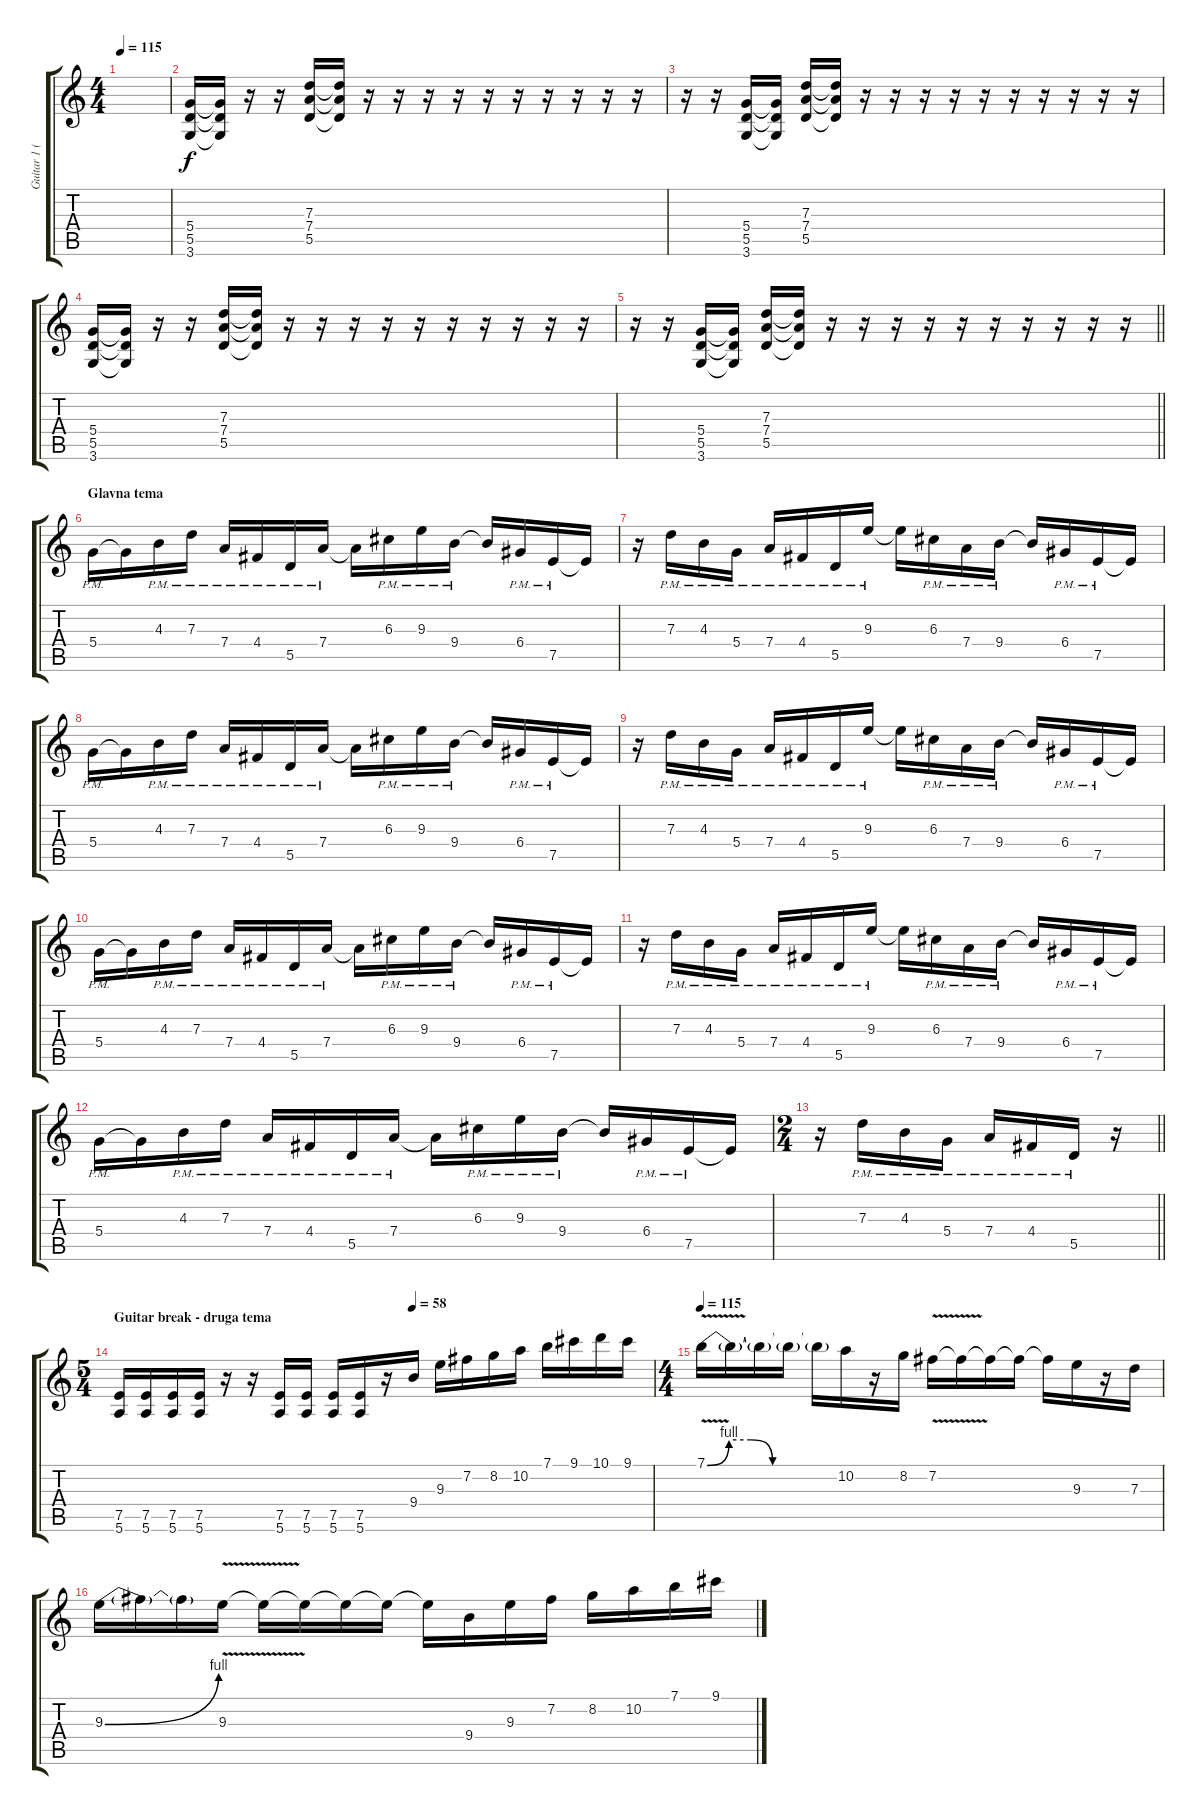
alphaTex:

\track ("Guitar 1 (Vlatko Stefanovski)" "Guitar 1 (") {instrument overdrivenguitar}
\staff {score tabs}
\tuning (E4 B3 G3 D3 A2 E2) {hide}
\ts (4 4)
\tempo 115
\clef g2
\ks c
|
(5.4 5.5 3.6).16 (5.4{t} 5.5{t} 3.6{t}).16 r.16 r.16 (7.3 7.4 5.5).16 (7.3{t} 7.4{t} 5.5{t}).16 r.16 r.16 r.16 r.16 r.16 r.16 r.16 r.16 r.16 r.16 |
r.16 r.16 (5.4 5.5 3.6).16 (5.4{t} 5.5{t} 3.6{t}).16 (7.3 7.4 5.5).16 (7.3{t} 7.4{t} 5.5{t}).16 r.16 r.16 r.16 r.16 r.16 r.16 r.16 r.16 r.16 r.16 |
(5.4 5.5 3.6).16 (5.4{t} 5.5{t} 3.6{t}).16 r.16 r.16 (7.3 7.4 5.5).16 (7.3{t} 7.4{t} 5.5{t}).16 r.16 r.16 r.16 r.16 r.16 r.16 r.16 r.16 r.16 r.16 |
\barLineRight lightlight
r.16 r.16 (5.4 5.5 3.6).16 (5.4{t} 5.5{t} 3.6{t}).16 (7.3 7.4 5.5).16 (7.3{t} 7.4{t} 5.5{t}).16 r.16 r.16 r.16 r.16 r.16 r.16 r.16 r.16 r.16 r.16 |
\section ("" "Glavna tema")
5.4{pm}.16 5.4{t}.16 4.3{pm}.16 7.3{pm}.16 7.4{pm}.16 4.4{pm}.16 5.5{pm}.16 7.4{pm}.16 7.4{t}.16 6.3{pm}.16 9.3{pm}.16 9.4{pm}.16 9.4{t}.16 6.4{pm}.16 7.5{pm}.16 7.5{t}.16 |
r.16 7.3{pm}.16 4.3{pm}.16 5.4{pm}.16 7.4{pm}.16 4.4{pm}.16 5.5{pm}.16 9.3{pm}.16 9.3{t}.16 6.3{pm}.16 7.4{pm}.16 9.4{pm}.16 9.4{t}.16 6.4{pm}.16 7.5{pm}.16 7.5{t}.16 |
5.4{pm}.16 5.4{t}.16 4.3{pm}.16 7.3{pm}.16 7.4{pm}.16 4.4{pm}.16 5.5{pm}.16 7.4{pm}.16 7.4{t}.16 6.3{pm}.16 9.3{pm}.16 9.4{pm}.16 9.4{t}.16 6.4{pm}.16 7.5{pm}.16 7.5{t}.16 |
r.16 7.3{pm}.16 4.3{pm}.16 5.4{pm}.16 7.4{pm}.16 4.4{pm}.16 5.5{pm}.16 9.3{pm}.16 9.3{t}.16 6.3{pm}.16 7.4{pm}.16 9.4{pm}.16 9.4{t}.16 6.4{pm}.16 7.5{pm}.16 7.5{t}.16 |
5.4{pm}.16 5.4{t}.16 4.3{pm}.16 7.3{pm}.16 7.4{pm}.16 4.4{pm}.16 5.5{pm}.16 7.4{pm}.16 7.4{t}.16 6.3{pm}.16 9.3{pm}.16 9.4{pm}.16 9.4{t}.16 6.4{pm}.16 7.5{pm}.16 7.5{t}.16 |
r.16 7.3{pm}.16 4.3{pm}.16 5.4{pm}.16 7.4{pm}.16 4.4{pm}.16 5.5{pm}.16 9.3{pm}.16 9.3{t}.16 6.3{pm}.16 7.4{pm}.16 9.4{pm}.16 9.4{t}.16 6.4{pm}.16 7.5{pm}.16 7.5{t}.16 |
5.4{pm}.16 5.4{t}.16 4.3{pm}.16 7.3{pm}.16 7.4{pm}.16 4.4{pm}.16 5.5{pm}.16 7.4{pm}.16 7.4{t}.16 6.3{pm}.16 9.3{pm}.16 9.4{pm}.16 9.4{t}.16 6.4{pm}.16 7.5{pm}.16 7.5{t}.16 |
\ts (2 4)
\barLineRight lightlight
r.16 7.3{pm}.16 4.3{pm}.16 5.4{pm}.16 7.4{pm}.16 4.4{pm}.16 5.5{pm}.16 r.16 |
\ts (5 4)
\section ("" "Guitar break - druga tema")
\tempo (58 0.55)
(7.5 5.6).16 (7.5 5.6).16 (7.5 5.6).16 (7.5 5.6).16 r.16 r.16 (7.5 5.6).16 (7.5 5.6).16 (7.5 5.6).16 (7.5 5.6).16 r.16 9.4.16 9.3.16 7.2.16 8.2.16 10.2.16 7.1.16 9.1.16 10.1.16 9.1.16 |
\ts (4 4)
\tempo 115
7.1{be (custom 0 0 10 4 20 4 30 0 60 0) v}.16 7.1{t}.16 7.1{t}.16 7.1{t}.16 7.1{t}.16 10.2.16 r.16 8.2.16 7.2{v}.16 7.2{t}.16 7.2{t}.16 7.2{t}.16 7.2{t}.16 9.3.16 r.16 7.3.16 |
9.3{be (bend 0 0 60 4)}.16 9.3{t}.16 9.3{t}.16 9.3{v}.16 9.3{t}.16 9.3{t}.16 9.3{t}.16 9.3{t}.16 9.3{t}.16 9.4.16 9.3.16 7.2.16 8.2.16 10.2.16 7.1.16 9.1.16
